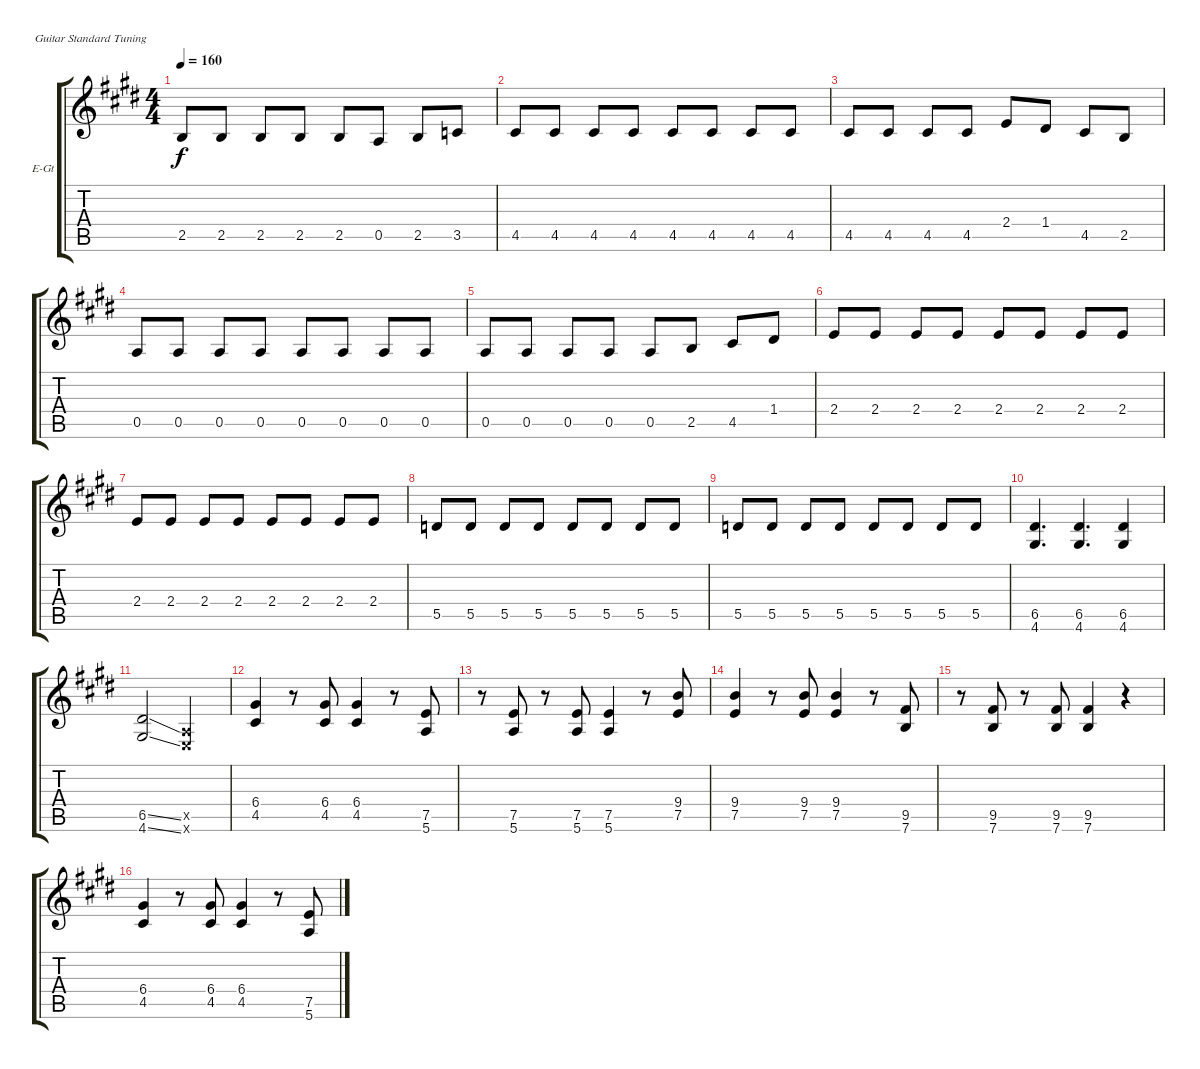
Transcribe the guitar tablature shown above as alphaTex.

\bracketExtendMode groupsimilarinstruments
\firstSystemTrackNameOrientation horizontal
\otherSystemsTrackNameOrientation horizontal
\track ("Guitar 1" "E-Gt") {instrument distortionguitar}
\staff {score tabs}
\tuning (E4 B3 G3 D3 A2 E2)
\ts (4 4)
\tempo 160
\clef g2
\ks e
2.5.8{dy f} 2.5.8 2.5.8 2.5.8 2.5.8 0.5.8 2.5.8 3.5.8 |
4.5.8 4.5.8 4.5.8 4.5.8 4.5.8 4.5.8 4.5.8 4.5.8 |
4.5.8 4.5.8 4.5.8 4.5.8 2.4.8 1.4.8 4.5.8 2.5.8 |
0.5.8 0.5.8 0.5.8 0.5.8 0.5.8 0.5.8 0.5.8 0.5.8 |
0.5.8 0.5.8 0.5.8 0.5.8 0.5.8 2.5.8 4.5.8 1.4.8 |
2.4.8 2.4.8 2.4.8 2.4.8 2.4.8 2.4.8 2.4.8 2.4.8 |
2.4.8 2.4.8 2.4.8 2.4.8 2.4.8 2.4.8 2.4.8 2.4.8 |
5.5.8 5.5.8 5.5.8 5.5.8 5.5.8 5.5.8 5.5.8 5.5.8 |
5.5.8 5.5.8 5.5.8 5.5.8 5.5.8 5.5.8 5.5.8 5.5.8 |
(6.5 4.6).4{d} (6.5 4.6).4{d} (6.5 4.6).4 |
(6.5{ss} 4.6{ss}).2 (0.5{x} 0.6{x}).2 |
(6.4 4.5).4 r.8 (6.4 4.5).8 (6.4 4.5).4 r.8 (7.5 5.6).8 |
r.8 (7.5 5.6).8 r.8 (7.5 5.6).8 (7.5 5.6).4 r.8 (9.4 7.5).8 |
(9.4 7.5).4 r.8 (9.4 7.5).8 (9.4 7.5).4 r.8 (9.5 7.6).8 |
r.8 (9.5 7.6).8 r.8 (9.5 7.6).8 (9.5 7.6).4 r.4 |
(6.4 4.5).4 r.8 (6.4 4.5).8 (6.4 4.5).4 r.8 (7.5 5.6).8
